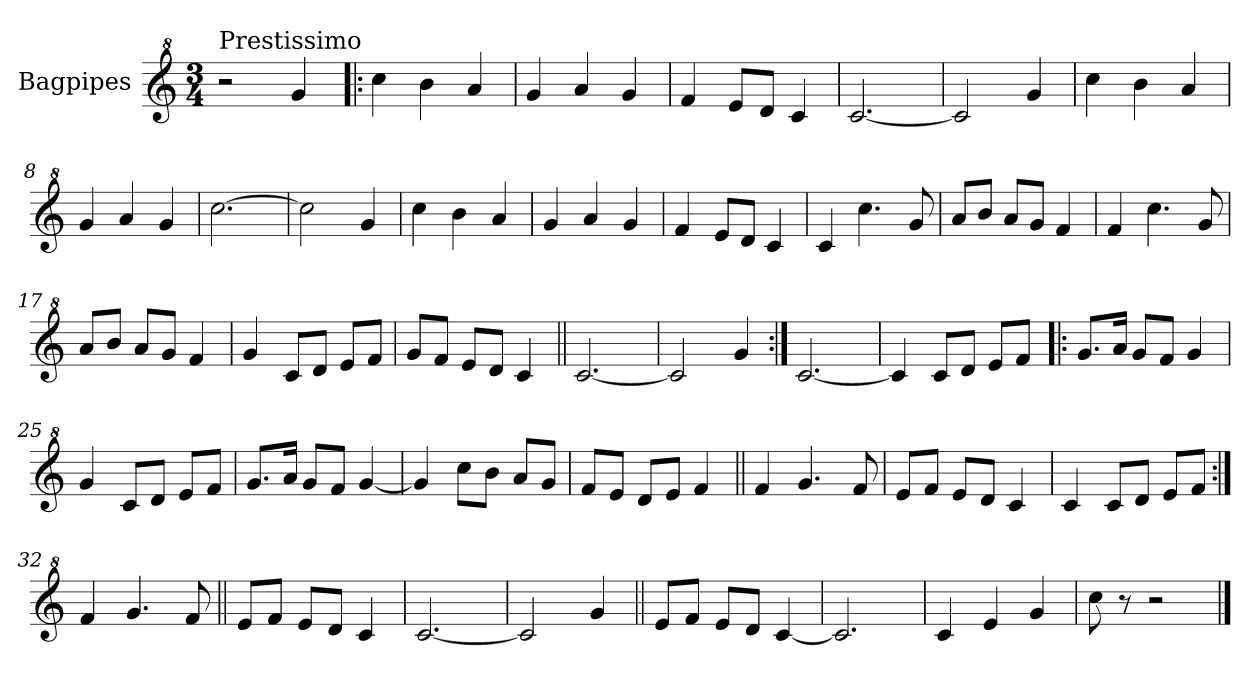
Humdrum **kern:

**kern
*part1
*staff1
*I"Bagpipes
*I'Bag
*clefG^2
*k[]
*C:
*M3/4
=1
!LO:TX:a:t=Prestissimo
2r
4gg/
=2!|:
4ccc\
4bb\
4aa/
=3
4gg/
4aa/
4gg/
=4
4ff/
8ee/L
8dd/J
4cc/
=5
[2.cc/
=6
2cc/]
4gg/
=7
4ccc\
4bb\
4aa/
=8
4gg/
4aa/
4gg/
=9
[2.ccc\
=10
2ccc\]
4gg/
=11
4ccc\
4bb\
4aa/
=12
4gg/
4aa/
4gg/
!!LO:LB:g=z
=13
4ff/
8ee/L
8dd/J
4cc/
=14
4cc/
4.ccc\
8gg/
=15
8aa/L
8bb/J
8aa/L
8gg/J
4ff/
=16
4ff/
4.ccc\
8gg/
=17
8aa/L
8bb/J
8aa/L
8gg/J
4ff/
=18
4gg/
8cc/L
8dd/J
8ee/L
8ff/J
=19
8gg/L
8ff/J
8ee/L
8dd/J
4cc/
=20||
[2.cc/
=21
2cc/]
4gg/
=22:|!
[2.cc/
!!LO:LB:g=z
=23
4cc/]
8cc/L
8dd/J
8ee/L
8ff/J
=24!|:
8.gg/L
16aa/Jk
8gg/L
8ff/J
4gg/
=25
4gg/
8cc/L
8dd/J
8ee/L
8ff/J
=26
8.gg/L
16aa/Jk
8gg/L
8ff/J
[4gg/
=27
4gg/]
8ccc\L
8bb\J
8aa/L
8gg/J
=28
8ff/L
8ee/J
8dd/L
8ee/J
4ff/
=29||
4ff/
4.gg/
8ff/
!!LO:LB:g=z
=30
8ee/L
8ff/J
8ee/L
8dd/J
4cc/
=31
4cc/
8cc/L
8dd/J
8ee/L
8ff/J
=32:|!
4ff/
4.gg/
8ff/
=33||
8ee/L
8ff/J
8ee/L
8dd/J
4cc/
=34
[2.cc/
=35
2cc/]
4gg/
=36||
8ee/L
8ff/J
8ee/L
8dd/J
[4cc/
=37
2.cc/]
=38
4cc/
4ee/
4gg/
!!LO:LB:g=z
=39
8ccc\
8r
2r
==
*-
